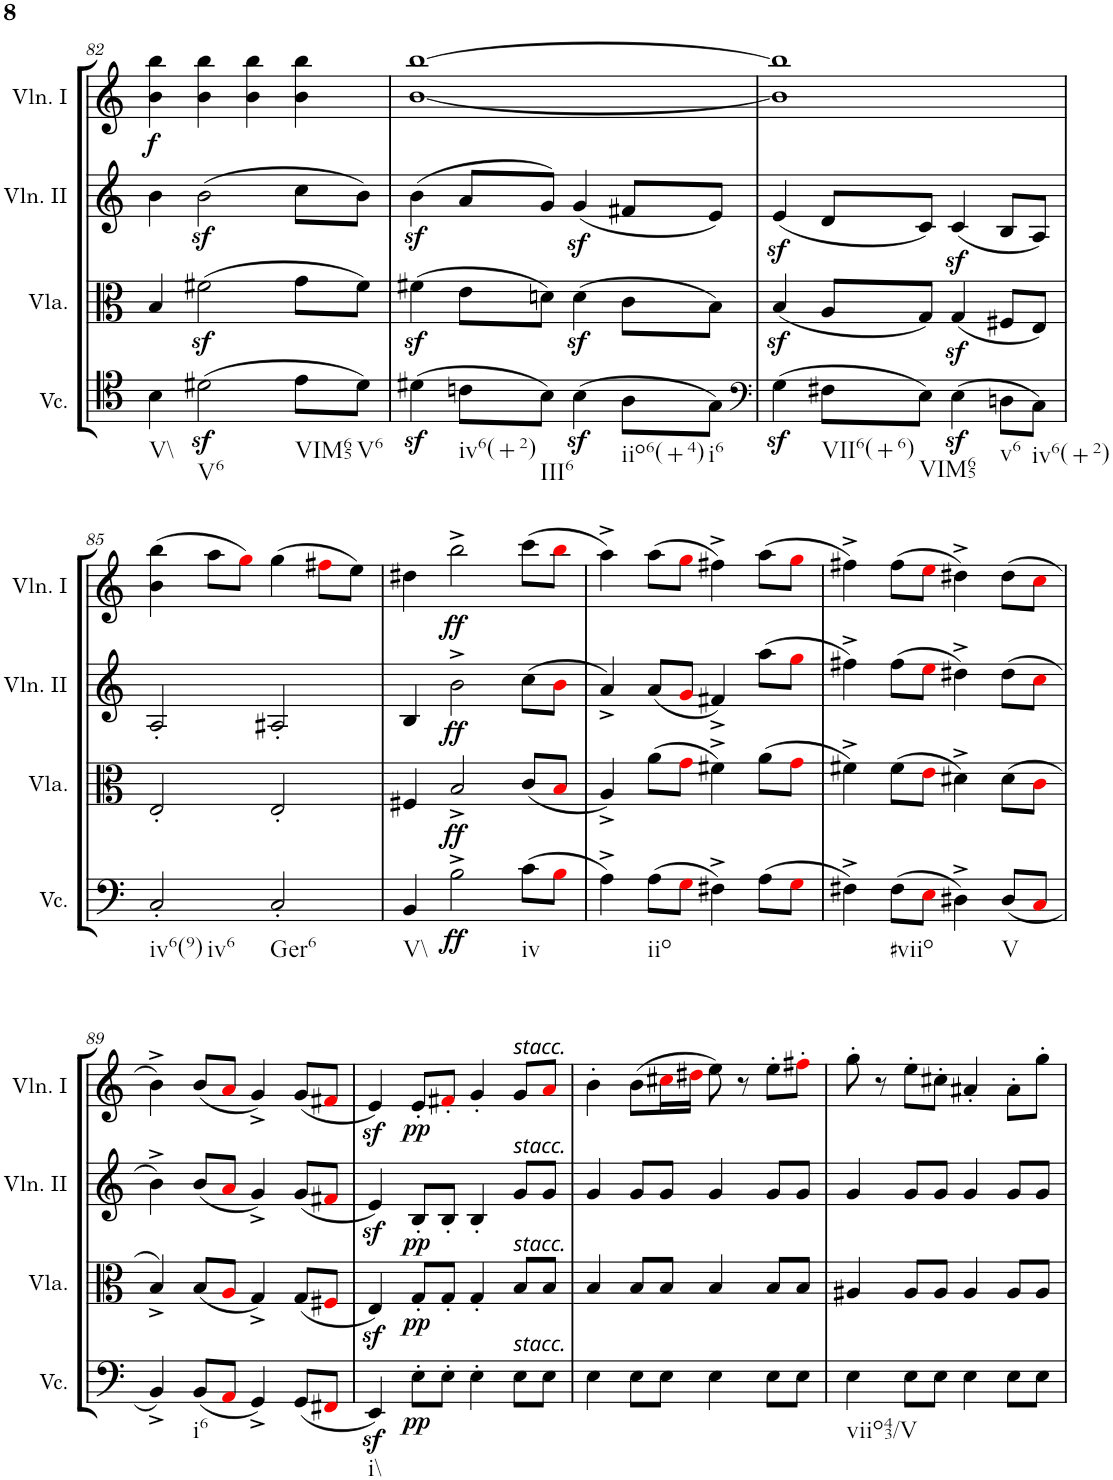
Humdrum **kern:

**kern	**dynam	**kern	**dynam	**kern	**dynam	**kern	**dynam
*part4	*part4	*part3	*part3	*part2	*part2	*part1	*part1
*staff4	*staff4	*staff3	*staff3	*staff2	*staff2	*staff1	*staff1
*I"Violoncello	*	*I"Viola	*	*I"Violino II	*	*I"Violino I	*
*I'Vc.	*	*I'Vla.	*	*I'Vln. II	*	*I'Vln. I	*
!!LO:PB:g=z
*clefC4	*	*clefC3	*	*clefG2	*	*clefG2	*
*k[]	*	*k[]	*	*k[]	*	*k[]	*
*M2/2	*	*M2/2	*	*M2/2	*	*M2/2	*
*met(c|)	*	*met(c|)	*	*met(c|)	*	*met(c|)	*
=82	=82	=82	=82	=82	=82	=82	=82
!LO:TX:b:t=V\\	!	!	!	!	!	!	!
!	!	!	!	!	!	!	!LO:DY:b
4B\	.	4B/	.	4b\	.	4b\ 4bb\	f
!LO:TX:b:t=V6	!	!	!	!	!	!	!
(>2d#Xz<\	.	(>2f#Xz<\	.	(>2bz<\	.	4b\ 4bb\	.
.	.	.	.	.	.	4b\ 4bb\	.
!LO:TX:b:t=VIM65	!	!	!	!	!	!	!
8e\L	.	8g\L	.	8cc\L	.	4b\ 4bb\	.
!LO:TX:b:t=V6	!	!	!	!	!	!	!
8d#\J)	.	8f#\J)	.	8b\J)	.	.	.
=83	=83	=83	=83	=83	=83	=83	=83
(>4d#Xz<\	.	(>4f#Xz<\	.	(>4bz<\	.	[1b [1bb	.
!LO:TX:b:t=iv6(+2)	!	!	!	!	!	!	!
8cn\L	.	8e\L	.	8a/L	.	.	.
!LO:TX:b:t=III6	!	!	!	!	!	!	!
8B\J)	.	8dn\J)	.	8g/J)	.	.	.
(>4Bz<\	.	(>4dz<\	.	(<4gz</	.	.	.
!LO:TX:b:t=iio6(+4)	!	!	!	!	!	!	!
8A\L	.	8c\L	.	8f#X/L	.	.	.
!LO:TX:b:t=i6	!	!	!	!	!	!	!
8G\J)	.	8B\J)	.	8e/J)	.	.	.
=84	=84	=84	=84	=84	=84	=84	=84
*clefF4	*	*	*	*	*	*	*
(>4Gz<\	.	(<4Bz</	.	(<4ez</	.	1b] 1bb]	.
!LO:TX:b:t=VII6(+6)	!	!	!	!	!	!	!
8F#X\L	.	8A/L	.	8d/L	.	.	.
!LO:TX:b:t=VIM65	!	!	!	!	!	!	!
8E\J)	.	8G/J)	.	8c/J)	.	.	.
(>4Ez<\	.	(<4Gz</	.	(<4cz</	.	.	.
!LO:TX:b:t=v6	!	!	!	!	!	!	!
8Dn\L	.	8F#X/L	.	8B/L	.	.	.
!LO:TX:b:t=iv6(+2)	!	!	!	!	!	!	!
8C\J)	.	8E/J)	.	8A/J)	.	.	.
!!LO:LB:g=z
=85	=85	=85	=85	=85	=85	=85	=85
!LO:TX:b:t=iv6(9)	!	!	!	!	!	!	!
!LO:TX:b:t=iv6	!	!	!	!	!	!	!
2C'/	.	2E'/	.	2A'/	.	(>4b\ 4bb\	.
.	.	.	.	.	.	8aa\L	.
.	.	.	.	.	.	8ggi\J)	.
!LO:TX:b:t=Ger6	!	!	!	!	!	!	!
2C'/	.	2E'/	.	2A#X'/	.	(>4gg\	.
.	.	.	.	.	.	8ff#Xi\L	.
.	.	.	.	.	.	8ee\J)	.
=86	=86	=86	=86	=86	=86	=86	=86
!LO:TX:b:t=V\\	!	!	!	!	!	!	!
4BB/	.	4F#X/	.	4B/	.	4dd#X\	.
!	!LO:DY:b	!	!LO:DY:b	!	!LO:DY:b	!	!LO:DY:b
2B^\	ff	2B^/	ff	2b^\	ff	2bb^\	ff
!LO:TX:b:t=iv	!	!	!	!	!	!	!
(>8c\L	.	(<8c/L	.	(>8cc\L	.	(>8ccc\L	.
8Bi\J	.	8Bi/J	.	8bi\J	.	8bbi\J	.
=87	=87	=87	=87	=87	=87	=87	=87
4A^\)	.	4A^/)	.	4a^/)	.	4aa^\)	.
!LO:TX:b:t=iio	!	!	!	!	!	!	!
(>8A\L	.	(>8a\L	.	(<8a/L	.	(>8aa\L	.
8Gi\J	.	8gi\J	.	8gi/J	.	8ggi\J	.
4F#X^\)	.	4f#X^\)	.	4f#X^/)	.	4ff#X^\)	.
(>8A\L	.	(>8a\L	.	(>8aa\L	.	(>8aa\L	.
8Gi\J	.	8gi\J	.	8ggi\J	.	8ggi\J	.
=88	=88	=88	=88	=88	=88	=88	=88
4F#X^\)	.	4f#X^\)	.	4ff#X^\)	.	4ff#X^\)	.
!LO:TX:b:t=#viio	!	!	!	!	!	!	!
(>8F#\L	.	(>8f#\L	.	(>8ff#\L	.	(>8ff#\L	.
8Ei\J	.	8ei\J	.	8eei\J	.	8eei\J	.
4D#X^\)	.	4d#X^\)	.	4dd#X^\)	.	4dd#X^\)	.
!LO:TX:b:t=V	!	!	!	!	!	!	!
(<8D#/L	.	(>8d#\L	.	(>8dd#\L	.	(>8dd#\L	.
8Ci/J	.	8ci\J	.	8cci\J	.	8cci\J	.
!!LO:LB:g=z
=89	=89	=89	=89	=89	=89	=89	=89
4BB^/)	.	4B^/)	.	4b^\)	.	4b^\)	.
!LO:TX:b:t=i6	!	!	!	!	!	!	!
(<8BB/L	.	(<8B/L	.	(<8b/L	.	(<8b/L	.
8AAi/J	.	8Ai/J	.	8ai/J	.	8ai/J	.
4GG^/)	.	4G^/)	.	4g^/)	.	4g^/)	.
(<8GG/L	.	(<8G/L	.	(<8g/L	.	(<8g/L	.
8FF#Xi/J	.	8F#Xi/J	.	8f#Xi/J	.	8f#Xi/J	.
=90	=90	=90	=90	=90	=90	=90	=90
!LO:TX:b:t=i\\	!	!	!	!	!	!	!
4EEz</)	.	4Ez</)	.	4ez</)	.	4ez</)	.
!	!LO:DY:b	!	!LO:DY:b	!	!LO:DY:b	!	!LO:DY:b
8E'\L	pp	8G'/L	pp	8B'/L	pp	8e'/L	pp
8E'\J	.	8G'/J	.	8B'/J	.	8f#X'i/J	.
4E'\	.	4G'/	.	4B'/	.	4g'/	.
!	!	!	!	!	!	!LO:TX:a:i:t=stacc.	!
!	!	!	!	!LO:TX:a:i:t=stacc.	!	!	!
!	!	!LO:TX:a:i:t=stacc.	!	!	!	!	!
!LO:TX:a:i:t=stacc.	!	!	!	!	!	!	!
8E\L	.	8B/L	.	8g/L	.	8g/L	.
8E\J	.	8B/J	.	8g/J	.	8ai/J	.
=91	=91	=91	=91	=91	=91	=91	=91
4E\	.	4B/	.	4g/	.	4b'\	.
8E\L	.	8B/L	.	8g/L	.	(>8b\L	.
8E\J	.	8B/J	.	8g/J	.	16cc#Xi\L	.
.	.	.	.	.	.	16dd#Xi\JJ	.
4E\	.	4B/	.	4g/	.	8ee\)	.
.	.	.	.	.	.	8r	.
8E\L	.	8B/L	.	8g/L	.	8ee'\L	.
8E\J	.	8B/J	.	8g/J	.	8ff#X'i\J	.
=92	=92	=92	=92	=92	=92	=92	=92
!LO:TX:b:t=viio43/V	!	!	!	!	!	!	!
4E\	.	4A#X/	.	4g/	.	8gg'\	.
.	.	.	.	.	.	8r	.
8E\L	.	8A#/L	.	8g/L	.	8ee'\L	.
8E\J	.	8A#/J	.	8g/J	.	8cc#X'\J	.
4E\	.	4A#/	.	4g/	.	4a#X'/	.
8E\L	.	8A#/L	.	8g/L	.	8a#'\L	.
8E\J	.	8A#/J	.	8g/J	.	8gg'\J	.
=	=	=	=	=	=	=	=
*-	*-	*-	*-	*-	*-	*-	*-
